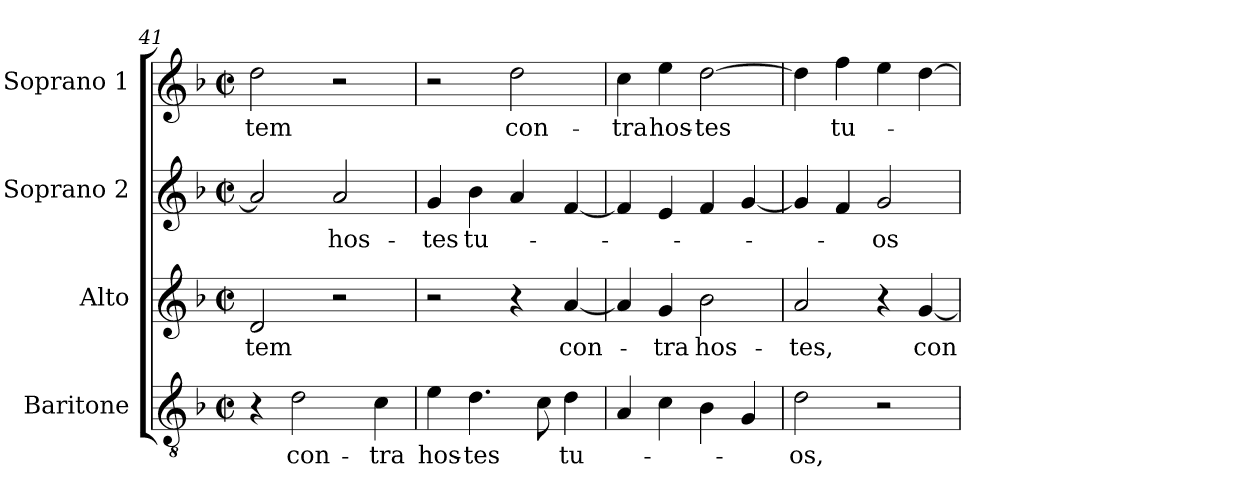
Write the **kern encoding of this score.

**kern	**text	**kern	**text	**kern	**text	**kern	**text
*part4	*part4	*part3	*part3	*part2	*part2	*part1	*part1
*staff4	*staff4	*staff3	*staff3	*staff2	*staff2	*staff1	*staff1
*I"Baritone	*	*I"Alto	*	*I"Soprano 2	*	*I"Soprano 1	*
*I'Bar	*	*I'A	*	*I'S 2	*	*I'S 1	*
*clefGv2	*	*clefG2	*	*clefG2	*	*clefG2	*
*k[b-]	*	*k[b-]	*	*k[b-]	*	*k[b-]	*
*F:	*	*F:	*	*F:	*	*F:	*
*M2/2	*	*M2/2	*	*M2/2	*	*M2/2	*
*met(c|)	*	*met(c|)	*	*met(c|)	*	*met(c|)	*
=41	=41	=41	=41	=41	=41	=41	=41
4r	.	2d/	-tem	2a/]	.	2dd\	-tem
2d\	con-	.	.	.	.	.	.
.	.	2r	.	2a/	hos-	2r	.
4c\	-tra	.	.	.	.	.	.
=42	=42	=42	=42	=42	=42	=42	=42
4e\	hos-	2r	.	4g/	-tes	2r	.
4.d\	-tes	.	.	4b-\	tu-	.	.
.	.	4r	.	4a/	.	2dd\	con-
8c\	.	.	.	.	.	.	.
4d\	tu-	[4a/	con-	[4f/	.	.	.
!!LO:LB:g=z
=43	=43	=43	=43	=43	=43	=43	=43
4A/	.	4a/]	.	4f/]	.	4cc\	-tra
4c\	.	4g/	-tra	4e/	.	4ee\	hos-
4B-\	.	2b-\	hos-	4f/	.	[2dd\	-tes
4G/	.	.	.	[4g/	.	.	.
=44	=44	=44	=44	=44	=44	=44	=44
2d\	-os,	2a/	-tes,	4g/]	.	4dd\]	.
.	.	.	.	4f/	.	4ff\	tu-
2r	.	4r	.	2g/	-os	4ee\	.
.	.	[4g/	con-	.	.	[4dd\	.
=	=	=	=	=	=	=	=
*-	*-	*-	*-	*-	*-	*-	*-
